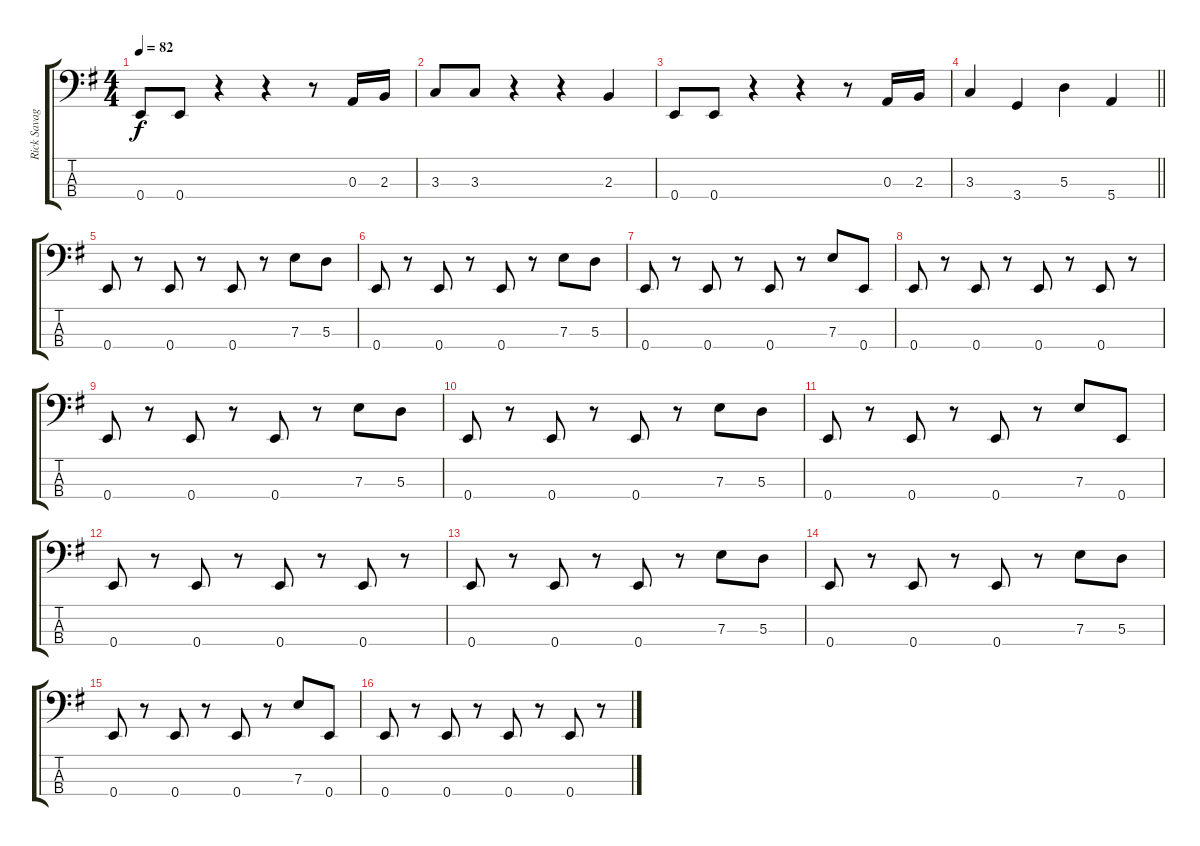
\track ("Rick Savage" "Rick Savag") {instrument electricbasspick}
\staff {score tabs}
\tuning (G2 D2 A1 E1) {hide}
\ts (4 4)
\tempo 82
\clef f4
\ks eminor
0.4.8{dy f} 0.4.8 r.4 r.4 r.8 0.3.16 2.3.16 |
3.3.8 3.3.8 r.4 r.4 2.3.4 |
0.4.8 0.4.8 r.4 r.4 r.8 0.3.16 2.3.16 |
\barLineRight lightlight
3.3.4 3.4.4 5.3.4 5.4.4 |
0.4.8 r.8 0.4.8 r.8 0.4.8 r.8 7.3.8 5.3.8 |
0.4.8 r.8 0.4.8 r.8 0.4.8 r.8 7.3.8 5.3.8 |
0.4.8 r.8 0.4.8 r.8 0.4.8 r.8 7.3.8 0.4.8 |
0.4.8 r.8 0.4.8 r.8 0.4.8 r.8 0.4.8 r.8 |
0.4.8 r.8 0.4.8 r.8 0.4.8 r.8 7.3.8 5.3.8 |
0.4.8 r.8 0.4.8 r.8 0.4.8 r.8 7.3.8 5.3.8 |
0.4.8 r.8 0.4.8 r.8 0.4.8 r.8 7.3.8 0.4.8 |
0.4.8 r.8 0.4.8 r.8 0.4.8 r.8 0.4.8 r.8 |
0.4.8 r.8 0.4.8 r.8 0.4.8 r.8 7.3.8 5.3.8 |
0.4.8 r.8 0.4.8 r.8 0.4.8 r.8 7.3.8 5.3.8 |
0.4.8 r.8 0.4.8 r.8 0.4.8 r.8 7.3.8 0.4.8 |
0.4.8 r.8 0.4.8 r.8 0.4.8 r.8 0.4.8 r.8
